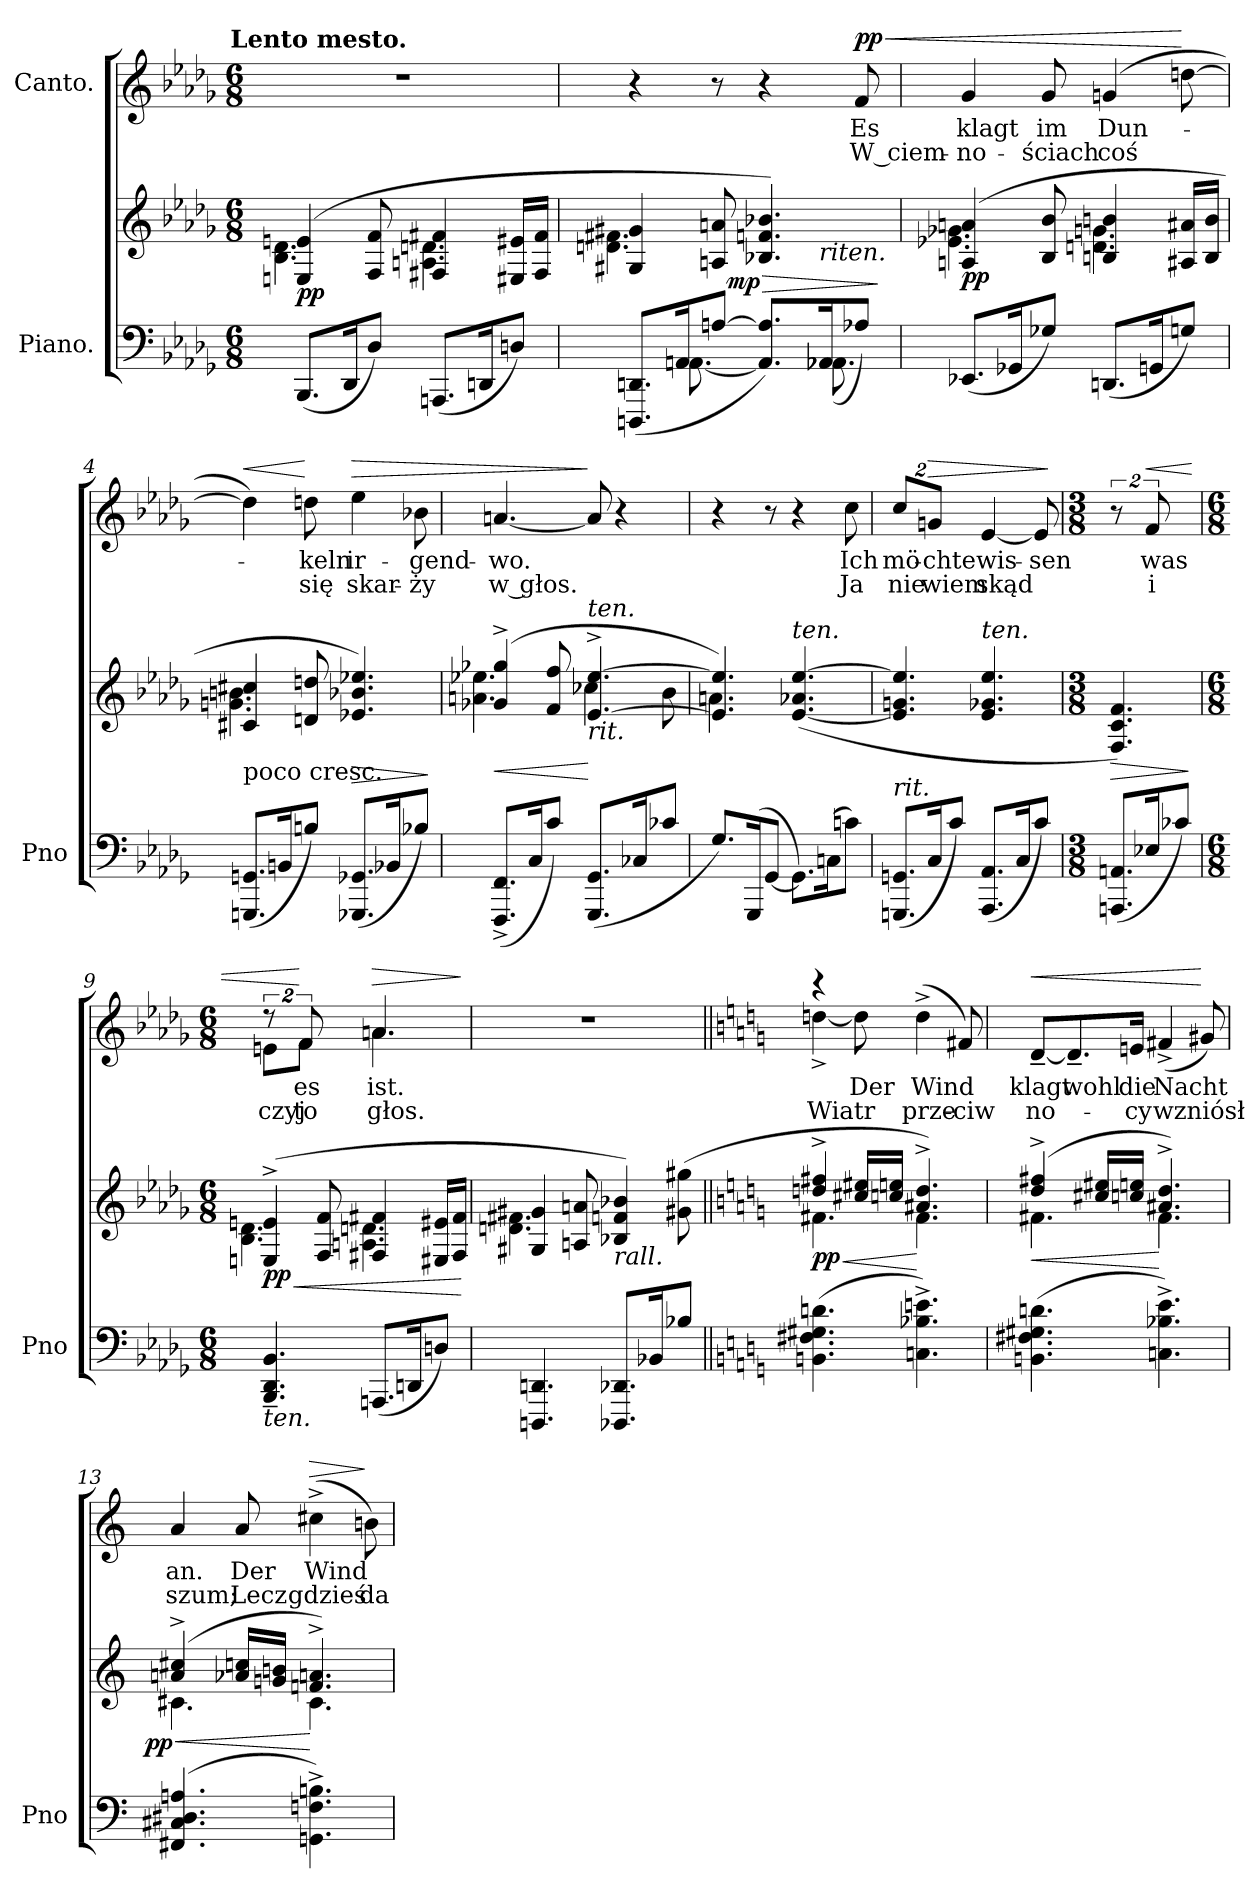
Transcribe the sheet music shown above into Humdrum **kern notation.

**kern	**kern	**dynam	**kern	**text	**text	**dynam
*part2	*part2	*part2	*part1	*part1	*part1	*part1
*staff3	*staff2	*staff2/3	*staff1	*staff1	*staff1	*staff1
*I"Piano.	*	*	*I"Canto.	*	*	*
*I'Pno	*	*	*	*	*	*
*clefF4	*clefG2	*	*clefG2	*	*	*
*k[b-e-a-d-g-]	*k[b-e-a-d-g-]	*	*k[b-e-a-d-g-]	*	*	*
!!LO:TX:omd:t=Lento mesto.
*M6/8	*M6/8	*	*M6/8	*	*	*
*MM52	*MM52	*	*MM52	*	*	*
=1	=1	=1	=1	=1	=1	=1
*	*^	*	*	*	*	*
(8.BBB-/L	(4En/ 4en/	4.B-\ 4.d-\	pp	2.r	.	.	.
16DD-/K	.	.	.	.	.	.	.
8D-/J)	8F/ 8f/	.	.	.	.	.	.
(8.AAAn/L	4F#X/ 4f#X/	4.An\ 4.dn\	.	.	.	.	.
16DDn/K	.	.	.	.	.	.	.
8Dn/J)	16E#X/ 16e#X/LL	.	.	.	.	.	.
.	16F#/ 16f#/JJ	.	.	.	.	.	.
=2	=2	=2	=2	=2	=2	=2	=2
*^	*	*^	*	*	*	*	*
(8.DDDn/ 8.DDn/L	8.ryy	4G#X/ 4g#X/	4.dn\ 4.f#X\	2ryy	.	4r	.	.	.
16AAn/K	[8.AA\	.	.	.	.	.	.	.	.
[8An/J	.	8An/ 8an/	.	.	.	8r	.	.	.
!	!	!	!	!	!LO:DY:n=1:rj	!	!	!	!
8.AA]/ 8.A]/L)	8.ryy	4.B-X/ 4.fn/ 4.b-X/)	4.ryy	.	> mp	4r	.	.	.
.	.	.	.	16ryy	.	.	.	.	.
!	!	!	!	!LO:TX:b:i:t=riten.	!	!	!	!	!
16AA-X/K	(8.AA-X\	.	.	8.ryy	.	.	.	.	.
!	!	!	!	!	!	!	!	!	!LO:HP:a
!	!	!	!	!	!	!	!	!	!LO:DY:n=1:a
8A-X/J)	.	.	.	.	.	8f/	Es	W ciem-	< pp
*v	*v	*	*	*	*	*	*	*	*
.	.	.	.	]	.	.	.	.
*	*	*v	*v	*	*	*	*	*
=3	=3	=3	=3	=3	=3	=3	=3
(8.EE-X/L	(4An/ 4an/	4.e-X\ 4.g-X\	pp	4g-/	klagt	-no-	.
16GG-X/K	.	.	.	.	.	.	.
8G-X/J)	8B-/ 8b-/	.	.	8g-/	im	-ściach	.
(8.DDn/L	4Bn/ 4bn/	4.dn\ 4.gn\	.	(4gn/	Dun-	coś	.
16GGn/K	.	.	.	.	.	.	.
8Gn/J)	16A#X/ 16a#X/LL	.	.	[8ddn\	.	.	[
.	16B/ 16b/JJ	.	.	.	.	.	.
=4	=4	=4	=4	=4	=4	=4	=4
!	!LO:TX:c:t=poco cresc.	!	!	!	!	!	!
!	!	!	!	!	!	!	!LO:HP:a
(8.GGGn/ 8.GGn/L	4c#X/ 4cc#X/	4.gn\ 4.bn\	.	4dd\])	.	.	<
16BBn/K	.	.	.	.	.	.	.
8Bn/J)	8dn/ 8ddn/	.	.	8ddn\	-keln	się	[
!	!	!	!	!	!	!	!LO:HP:a
(8.GGG-X/ 8.GG-X/L	4.e-X/ 4.b-X/ 4.ee-X/)	4.ryy	>	4ee-\	ir-	skar-	>
16BB-X/K	.	.	.	.	.	.	.
8B-X/J)	.	.	.	8b-X\	-gend-	-ży	.
*	*v	*v	*	*	*	*	*
.	.	]	.	.	.	.
=5	=5	=5	=5	=5	=5	=5
*	*^	*	*	*	*	*
(8.FFF^/ 8.FF^/L	(4g-X^/ 4gg-X^/	4.an\ 4.ee-X\	<	[4.an/	-wo.	w głos.	.
16C/K	.	.	.	.	.	.	.
8c/J)	8f/ 8ff/	.	.	.	.	.	.
!	!LO:TX:a:i:t=ten.	!	!	!	!	!	!
!	!LO:TX:b:i:t=rit.	!	!	!	!	!	!
(8.GGG-/ 8.GG-/L	[4.e-^</ [4.ee-^</	4cc-X\	[	8a/]	.	.	]
.	.	.	.	4r	.	.	.
16C-X/K	.	.	.	.	.	.	.
8c-X/J	.	8b-\	.	.	.	.	.
=6	=6	=6	=6	=6	=6	=6	=6
8.G-/L)	4.e-]/ 4.ee-]/)	4.an\	.	4r	.	.	.
(<16GGG-/K	.	.	.	.	.	.	.
[8GG-/J	.	.	.	8r	.	.	.
!	!LO:TX:a:i:t=ten.	!	!	!	!	!	!
8.GG-\L])	(>[4.e-/ 4.a-X/ [4.ee-/	4.ryy	.	4r	.	.	.
(16Cn\K	.	.	.	.	.	.	.
8cn\J)	.	.	.	8cc\	Ich	Ja	.
*	*v	*v	*	*	*	*	*
=7	=7	=7	=7	=7	=7	=7
!LO:TX:a:i:t=rit.	!	!	!	!	!	!
(8.GGGn/ 8.GGn/L	4.e-]/ 4.gn/ 4.ee-]/	.	16%3cc/L	mö-	nie	.
!	!	!	!	!	!	!LO:HP:a
16C/K	.	.	16%3gn/J	-chte	wiem	>
8c/J)	.	.	.	.	.	.
!	!LO:TX:a:i:t=ten.	!	!	!	!	!
(8.AAA-/ 8.AA-/L	4.e-/ 4.g-X/ 4.ee-/	.	[4e-/	wis-	skąd	.
16C/K	.	.	.	.	.	.
8c/J)	.	.	8e-/]	-sen	.	.
.	.	.	.	.	.	]
=8	=8	=8	=8	=8	=8	=8
*M3/8	*M3/8	*	*M3/8	*	*	*
(8.AAAn/ 8.AAn/L	4.F/ 4.c/ 4.f/)	>	16%3r	.	.	.
!	!	!	!	!	!	!LO:HP:a
16E-X/K	.	.	16%3f/	was	i	<
8c-X/J)	.	.	.	.	.	.
.	.	]	.	.	.	.
=9	=9	=9	=9	=9	=9	=9
*M6/8	*M6/8	*	*M6/8	*	*	*
*	*^	*	*^	*	*	*
!LO:TX:b:i:t=ten.	!	!	!	!	!	!	!	!
4.BBB-~>/ 4.DD-~>/ 4.BB-~>/	(4En^/ 4en^/	4.B-\ 4.d-\	< pp	16%3r	16%3en\L	.	czyj	.
.	.	.	.	16%3f/	16%3f\J	es	to	[
.	8F/ 8f/	.	.	.	.	.	.	.
!	!	!	!	!	!	!	!	!LO:HP:a
(8.AAAn/L	4F#X/ 4f#X/	4.An\ 4.dn\	.	4.an/	4.a\	ist.	głos.	>
16DDn/K	.	.	.	.	.	.	.	.
8Dn/J)	16E#X/ 16e#X/LL	.	.	.	.	.	.	.
.	16F#/ 16f#/JJ	.	.	.	.	.	.	.
*	*v	*v	*	*	*	*	*	*
*	*	*	*v	*v	*	*	*
.	.	[	.	.	.	]
=10	=10	=10	=10	=10	=10	=10
*	*^	*	*	*	*	*
4.DDDn/ 4.DDn/	4G#X/ 4g#X/	4.dn\ 4.f#X\	.	2.r	.	.	.
.	8An/ 8an/	.	.	.	.	.	.
!	!LO:TX:b:i:t=rall.	!	!	!	!	!	!
8.DDD-X/ 8.DD-X/L	4B-X/ 4fn/ 4b-X/)	4.ryy	.	.	.	.	.
16BB-X/K	.	.	.	.	.	.	.
8B-X/J	(8g#X\ 8gg#X\	.	.	.	.	.	.
=11||	=11||	=11||	=11||	=11||	=11||	=11||	=11||
*k[]	*k[]	*	*	*k[]	*	*	*
*	*	*	*	*^	*	*	*
(4.BBn\ 4.F#X\ 4.G#X\ 4.dn\	4ddn^/ 4ff#X^/	4.f#X\	< pp	4r	[4ddn^\	.	Wiatr	.
.	16cc#X/ 16ee#X/LL	.	.	8ddn\]	2ryy	Der	.	.
.	16ccn/ 16een/JJ	.	.	.	.	.	.	.
4.Cn^\ 4.B-X^\ 4.en^\)	4.a#X^/ 4.dd^/)	4.f#\	[	(4dd^\	.	Wind	prze-	.
.	.	.	.	8f#X/)	.	.	-ciw	.
*	*	*	*	*v	*v	*	*	*
=12	=12	=12	=12	=12	=12	=12	=12
!	!	!	!	!	!	!	!LO:HP:a
(4.BBn\ 4.F#X\ 4.G#X\ 4.dn\	(4dd^/ 4ff#X^/	4.f#X\	<	[8d~>/L	klagt	no-	<
.	.	.	.	8.d~>/]	wohl	.	.
.	16cc#X/ 16ee#X/LL	.	.	.	.	.	.
.	16ccn/ 16een/JJ	.	.	16en/Jk	die	-cy	.
4.Cn^\ 4.B-X^\ 4.e^\)	4.a#X^/ 4.dd^/)	4.f#\	[	(4f#X^>/	Nacht	wzniósł	.
.	.	.	.	8g#X/)	.	.	[
=13	=13	=13	=13	=13	=13	=13	=13
!	!	!	!LO:DY:n=1:rj	!	!	!	!
(4.FF#X/ 4.C#X/ 4.D#X/ 4.An/	(4an^/ 4cc#X^/	4.c#X\	< pp	4a/	an.	szum;	.
.	16a-X/ 16ccn/LL	.	.	8a/	Der	Lecz	.
.	16gn/ 16bn/JJ	.	.	.	.	.	.
!	!	!	!	!	!	!	!LO:HP:a
4.GGn^\ 4.Fn^\ 4.Bn^\)	4.fn^/ 4.an^/)	4.c#\	[	(4cc#X^\	Wind	gdzieś	>
.	.	.	.	8bn\)	.	da-	]
*	*v	*v	*	*	*	*	*
=	=	=	=	=	=	=
*-	*-	*-	*-	*-	*-	*-
